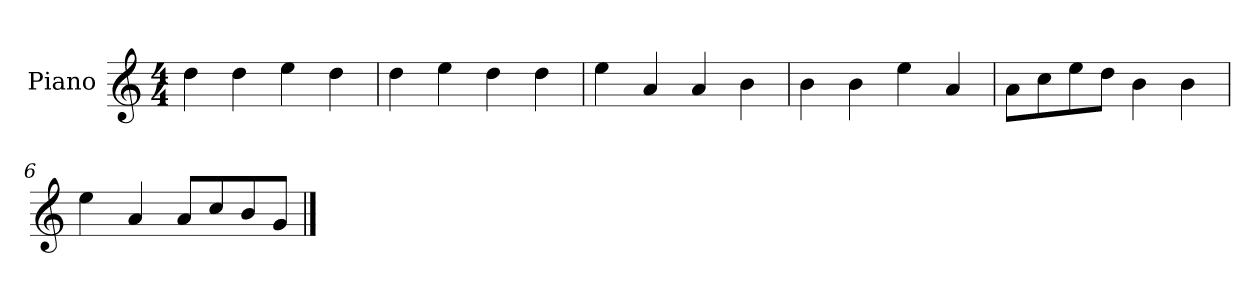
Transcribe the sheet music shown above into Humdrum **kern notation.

**kern
*part1
*staff1
*I"Piano
*I'P-no
*clefG2
*k[]
*M4/4
*MM90
=1
4dd\
4dd\
4ee\
4dd\
=2
4dd\
4ee\
4dd\
4dd\
=3
4ee\
4a/
4a/
4b\
=4
4b\
4b\
4ee\
4a/
=5
8a\L
8cc\
8ee\
8dd\J
4b\
4b\
=6
4ee\
4a/
8a/L
8cc/
8b/
8g/J
==
*-
